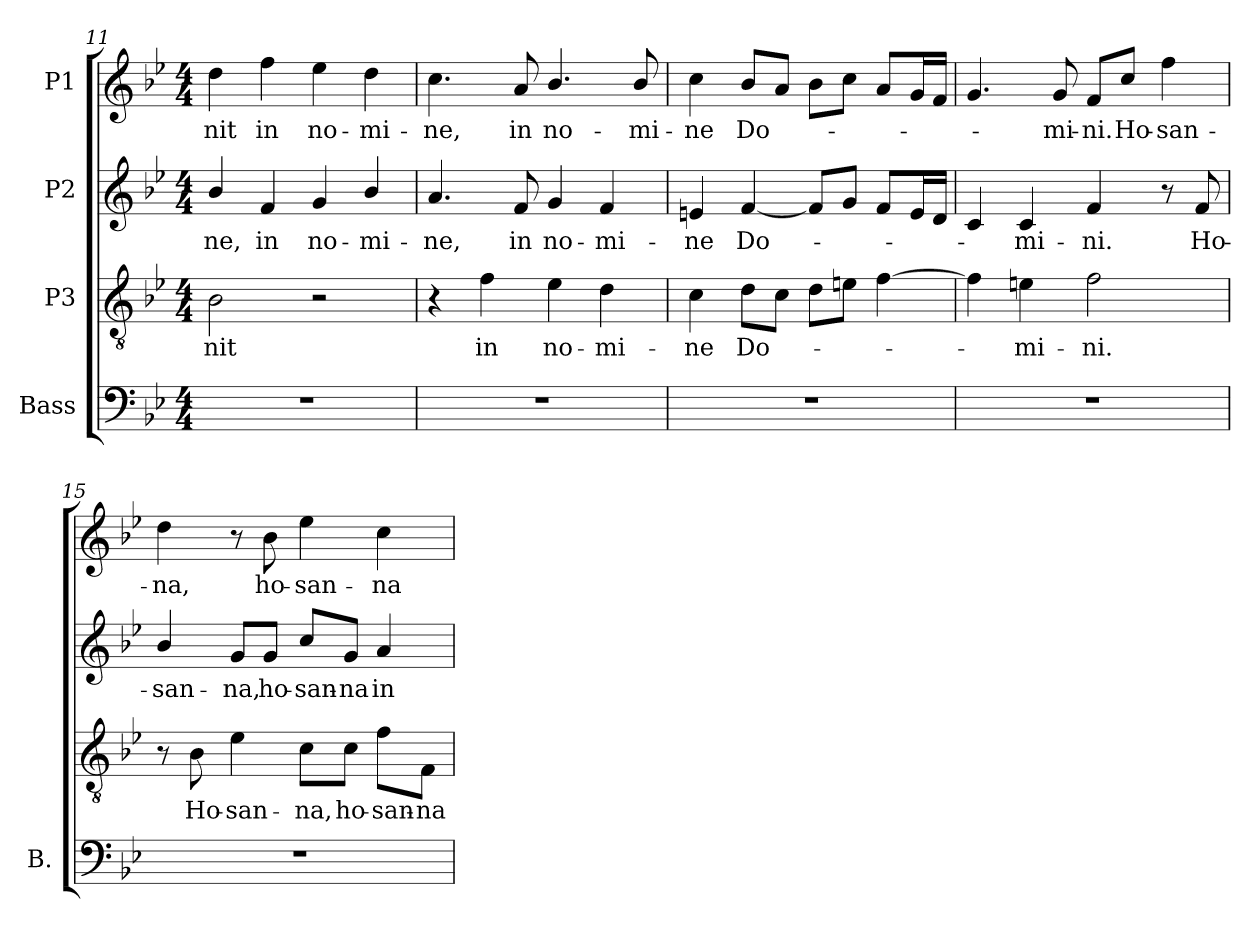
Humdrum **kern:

**kern	**kern	**text	**kern	**text	**kern	**text
*part4	*part3	*part3	*part2	*part2	*part1	*part1
*staff4	*staff3	*staff3	*staff2	*staff2	*staff1	*staff1
*I"Bass	*I"P3	*	*I"P2	*	*I"P1	*
*I'B.	*	*	*	*	*	*
*clefF4	*clefGv2	*	*clefG2	*	*clefG2	*
*	*ITrd7c12	*	*	*	*	*
*k[b-e-]	*k[b-e-]	*	*k[b-e-]	*	*k[b-e-]	*
*B-:	*B-:	*	*B-:	*	*B-:	*
*M4/4	*M4/4	*	*M4/4	*	*M4/4	*
=11	=11	=11	=11	=11	=11	=11
!	!	!LO:LY:b:color=#000000	!	!	!	!
!	!	!	!	!LO:LY:b:color=#000000	!	!
!	!	!	!	!	!	!LO:LY:b:color=#000000
1r	2BB-i\	-nit	4b-i/	-ne,	4ddi\	-nit
!	!	!	!	!LO:LY:b:color=#000000	!	!
!	!	!	!	!	!	!LO:LY:b:color=#000000
.	.	.	4fi/	in	4ffi\	in
!	!	!	!	!LO:LY:b:color=#000000	!	!
!	!	!	!	!	!	!LO:LY:b:color=#000000
.	2r	.	4gi/	no-	4ee-i\	no-
!	!	!	!	!LO:LY:b:color=#000000	!	!
!	!	!	!	!	!	!LO:LY:b:color=#000000
.	.	.	4b-i/	-mi-	4ddi\	-mi-
=12	=12	=12	=12	=12	=12	=12
!	!	!	!	!LO:LY:b:color=#000000	!	!
!	!	!	!	!	!	!LO:LY:b:color=#000000
1r	4r	.	4.ai/	-ne,	4.cci\	-ne,
!	!	!LO:LY:b:color=#000000	!	!	!	!
.	4Fi\	in	.	.	.	.
!	!	!	!	!LO:LY:b:color=#000000	!	!
!	!	!	!	!	!	!LO:LY:b:color=#000000
.	.	.	8fi/	in	8ai/	in
!	!	!LO:LY:b:color=#000000	!	!	!	!
!	!	!	!	!LO:LY:b:color=#000000	!	!
!	!	!	!	!	!	!LO:LY:b:color=#000000
.	4E-i\	no-	4gi/	no-	4.b-i/	no-
!	!	!LO:LY:b:color=#000000	!	!	!	!
!	!	!	!	!LO:LY:b:color=#000000	!	!
.	4Di\	-mi-	4fi/	-mi-	.	.
!	!	!	!	!	!	!LO:LY:b:color=#000000
.	.	.	.	.	8b-i/	-mi-
!!LO:LB:g=z
=13	=13	=13	=13	=13	=13	=13
!	!	!LO:LY:b:color=#000000	!	!	!	!
!	!	!	!	!LO:LY:b:color=#000000	!	!
!	!	!	!	!	!	!LO:LY:b:color=#000000
1r	4Ci\	-ne	4eni/	-ne	4cci\	-ne
!	!	!LO:LY:b:color=#000000	!	!	!	!
!	!	!	!	!LO:LY:b:color=#000000	!	!
!	!	!	!	!	!	!LO:LY:b:color=#000000
.	8Di\L	Do-	[4fi/	Do-	8b-i/L	Do-
.	8Ci\J	.	.	.	8ai/J	.
.	8Di\L	.	8fi/L]	.	8b-i\L	.
.	8Eni\J	.	8gi/J	.	8cci\J	.
.	[4Fi\	.	8fi/L	.	8ai/L	.
.	.	.	16ei/L	.	16gi/L	.
.	.	.	16di/JJ	.	16fi/JJ	.
=14	=14	=14	=14	=14	=14	=14
1r	4Fi\]	.	4ci/	.	4.gi/	.
!	!	!LO:LY:b:color=#000000	!	!	!	!
!	!	!	!	!LO:LY:b:color=#000000	!	!
.	4Eni\	-mi-	4ci/	-mi-	.	.
!	!	!	!	!	!	!LO:LY:b:color=#000000
.	.	.	.	.	8gi/	-mi-
!	!	!LO:LY:b:color=#000000	!	!	!	!
!	!	!	!	!LO:LY:b:color=#000000	!	!
!	!	!	!	!	!	!LO:LY:b:color=#000000
.	2Fi\	-ni.	4fi/	-ni.	8fi/L	-ni.
!	!	!	!	!	!	!LO:LY:b:color=#000000
.	.	.	.	.	8cci/J	Ho-
!	!	!	!	!	!	!LO:LY:b:color=#000000
.	.	.	8r	.	4ffi\	-san-
!	!	!	!	!LO:LY:b:color=#000000	!	!
.	.	.	8fi/	Ho-	.	.
=15	=15	=15	=15	=15	=15	=15
!	!	!	!	!LO:LY:b:color=#000000	!	!
!	!	!	!	!	!	!LO:LY:b:color=#000000
1r	8r	.	4b-i/	-san-	4ddi\	-na,
!	!	!LO:LY:b:color=#000000	!	!	!	!
.	8BB-i\	Ho-	.	.	.	.
!	!	!LO:LY:b:color=#000000	!	!	!	!
!	!	!	!	!LO:LY:b:color=#000000	!	!
.	4E-i\	-san-	8gi/L	-na,	8r	.
!	!	!	!	!LO:LY:b:color=#000000	!	!
!	!	!	!	!	!	!LO:LY:b:color=#000000
.	.	.	8gi/J	ho-	8b-i\	ho-
!	!	!LO:LY:b:color=#000000	!	!	!	!
!	!	!	!	!LO:LY:b:color=#000000	!	!
!	!	!	!	!	!	!LO:LY:b:color=#000000
.	8Ci\L	-na,	8cci/L	-san-	4ee-i\	-san-
!	!	!LO:LY:b:color=#000000	!	!	!	!
!	!	!	!	!LO:LY:b:color=#000000	!	!
.	8Ci\J	ho-	8gi/J	-na	.	.
!	!	!LO:LY:b:color=#000000	!	!	!	!
!	!	!	!	!LO:LY:b:color=#000000	!	!
!	!	!	!	!	!	!LO:LY:b:color=#000000
.	8Fi\L	-san-	4ai/	in	4cci\	-na
!	!	!LO:LY:b:color=#000000	!	!	!	!
.	8FFi\J	-na	.	.	.	.
=	=	=	=	=	=	=
*-	*-	*-	*-	*-	*-	*-
